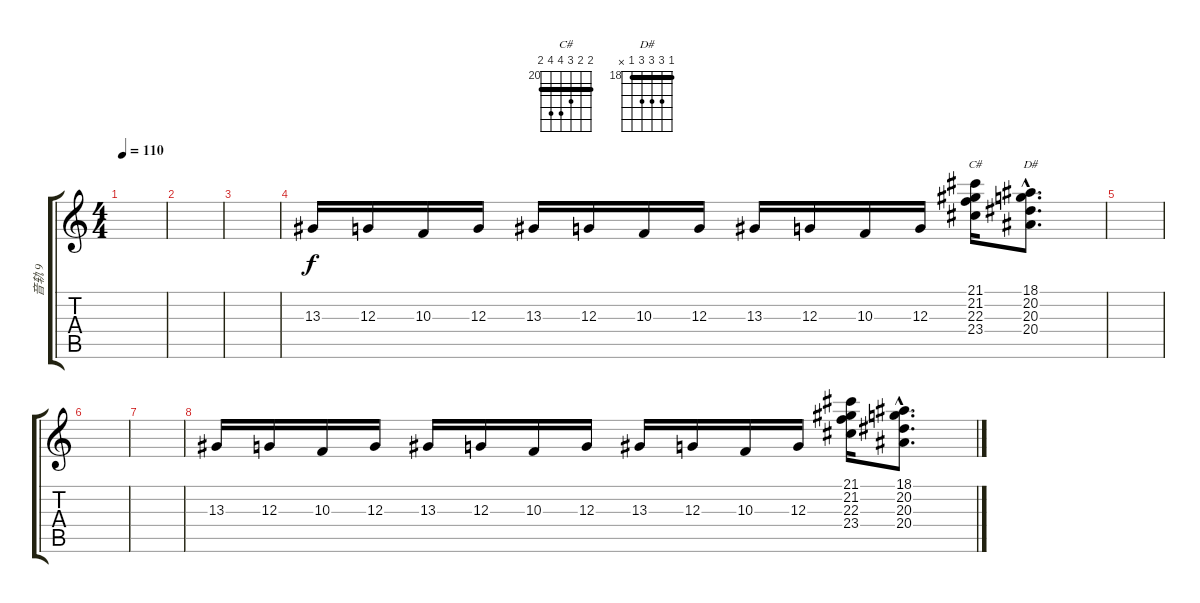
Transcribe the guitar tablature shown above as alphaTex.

\track ("音轨 9" "音轨 9") {instrument stringensemble1}
\staff {score tabs}
\tuning (E4 B3 G3 D3 A2 E2) {hide}
\chord ("C#" 21 21 22 23 23 21) {firstfret 20 barre 21}
\chord ("D#" 18 20 20 20 18 x) {firstfret 18 barre 18}
\ts (4 4)
\tempo 110
\clef g2
\ks c
|
|
|
13.3.16 12.3.16 10.3.16 12.3.16 13.3.16 12.3.16 10.3.16 12.3.16 13.3.16 12.3.16 10.3.16 12.3.16 (21.1 21.2 22.3 23.4).16{ch "C#"} (18.1{hac} 20.2{hac} 20.3{hac} 20.4{hac}).8{d ch "D#"} |
|
|
|
13.3.16 12.3.16 10.3.16 12.3.16 13.3.16 12.3.16 10.3.16 12.3.16 13.3.16 12.3.16 10.3.16 12.3.16 (21.1 21.2 22.3 23.4).16 (18.1{hac} 20.2{hac} 20.3{hac} 20.4{hac}).8{d}
